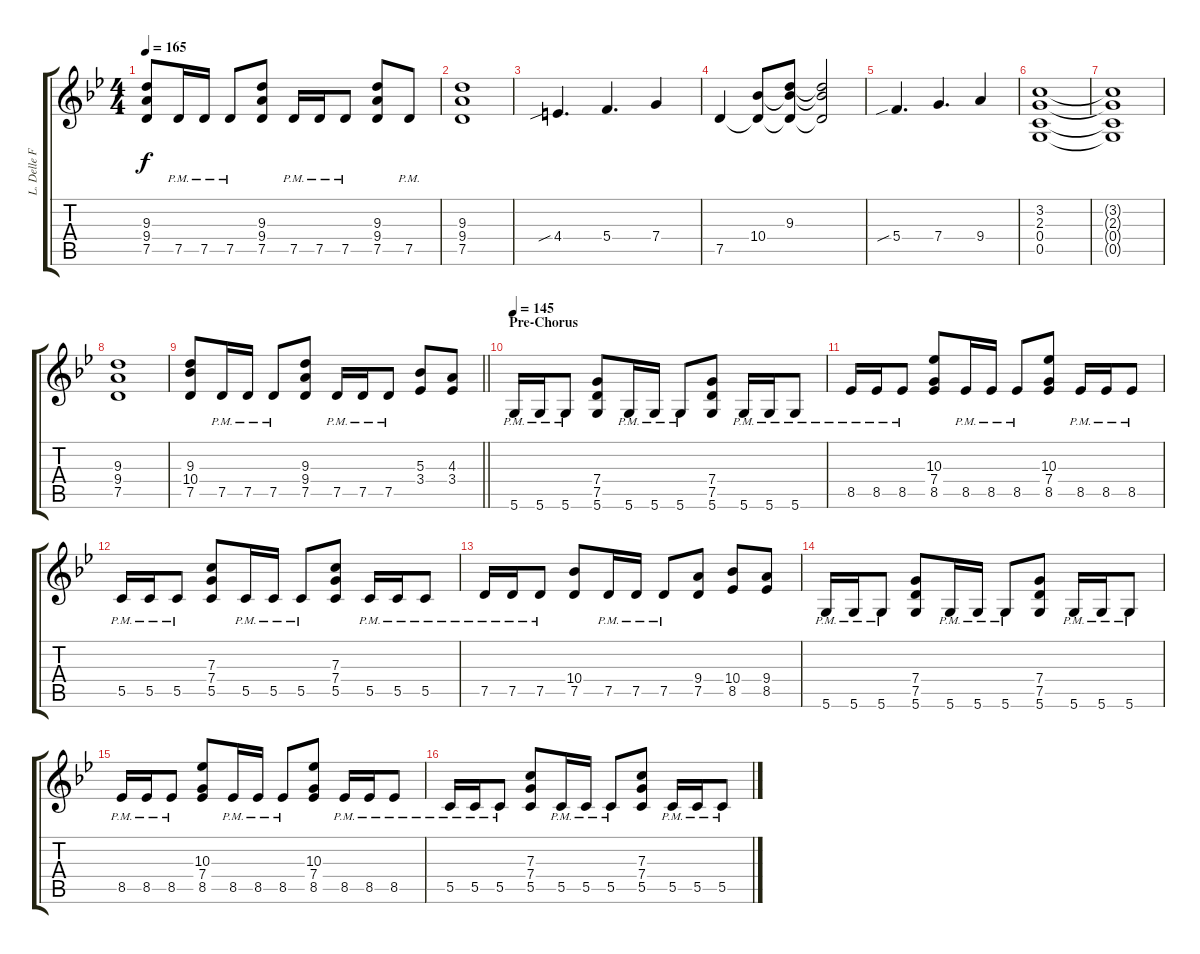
\track ("L. Delle Fave (Dist. Guitar L)" "L. Delle F") {instrument overdrivenguitar}
\staff {score tabs}
\tuning (D4 A3 F3 C3 G2 D2) {hide}
\ts (4 4)
\tempo 165
\clef g2
\ks gminor
(9.3 9.4 7.5).8{dy f} 7.5{pm}.16 7.5{pm}.16 7.5{pm}.8 (9.3 9.4 7.5).8 7.5{pm}.16 7.5{pm}.16 7.5{pm}.8 (9.3 9.4 7.5).8 7.5{pm}.8 |
(9.3 9.4 7.5).1 |
4.4{sib}.4{d} 5.4.4{d} 7.4.4 |
7.5.4 (10.4 7.5{t}).8 (9.3 10.4{t} 7.5{t}).8 (9.3{t} 10.4{t} 7.5{t}).2 |
5.4{sib}.4{d} 7.4.4{d} 9.4.4 |
(3.2 2.3 0.4 0.5).1 |
(3.2{t} 2.3{t} 0.4{t} 0.5{t}).1 |
(9.3 9.4 7.5).1 |
\barLineRight lightlight
(9.3 10.4 7.5).8 7.5{pm}.16 7.5{pm}.16 7.5{pm}.8 (9.3 9.4 7.5).8 7.5{pm}.16 7.5{pm}.16 7.5{pm}.8 (5.3 3.4).8 (4.3 3.4).8 |
\section ("" "Pre-Chorus")
\tempo 145
5.6{pm}.16 5.6{pm}.16 5.6{pm}.8 (7.4 7.5 5.6).8 5.6{pm}.16 5.6{pm}.16 5.6{pm}.8 (7.4 7.5 5.6).8 5.6{pm}.16 5.6{pm}.16 5.6{pm}.8 |
8.5{pm}.16 8.5{pm}.16 8.5{pm}.8 (10.3 7.4 8.5).8 8.5{pm}.16 8.5{pm}.16 8.5{pm}.8 (10.3 7.4 8.5).8 8.5{pm}.16 8.5{pm}.16 8.5{pm}.8 |
5.5{pm}.16 5.5{pm}.16 5.5{pm}.8 (7.3 7.4 5.5).8 5.5{pm}.16 5.5{pm}.16 5.5{pm}.8 (7.3 7.4 5.5).8 5.5{pm}.16 5.5{pm}.16 5.5{pm}.8 |
7.5{pm}.16 7.5{pm}.16 7.5{pm}.8 (10.4 7.5).8 7.5{pm}.16 7.5{pm}.16 7.5{pm}.8 (9.4 7.5).8 (10.4 8.5).8 (9.4 8.5).8 |
5.6{pm}.16 5.6{pm}.16 5.6{pm}.8 (7.4 7.5 5.6).8 5.6{pm}.16 5.6{pm}.16 5.6{pm}.8 (7.4 7.5 5.6).8 5.6{pm}.16 5.6{pm}.16 5.6{pm}.8 |
8.5{pm}.16 8.5{pm}.16 8.5{pm}.8 (10.3 7.4 8.5).8 8.5{pm}.16 8.5{pm}.16 8.5{pm}.8 (10.3 7.4 8.5).8 8.5{pm}.16 8.5{pm}.16 8.5{pm}.8 |
5.5{pm}.16 5.5{pm}.16 5.5{pm}.8 (7.3 7.4 5.5).8 5.5{pm}.16 5.5{pm}.16 5.5{pm}.8 (7.3 7.4 5.5).8 5.5{pm}.16 5.5{pm}.16 5.5{pm}.8
